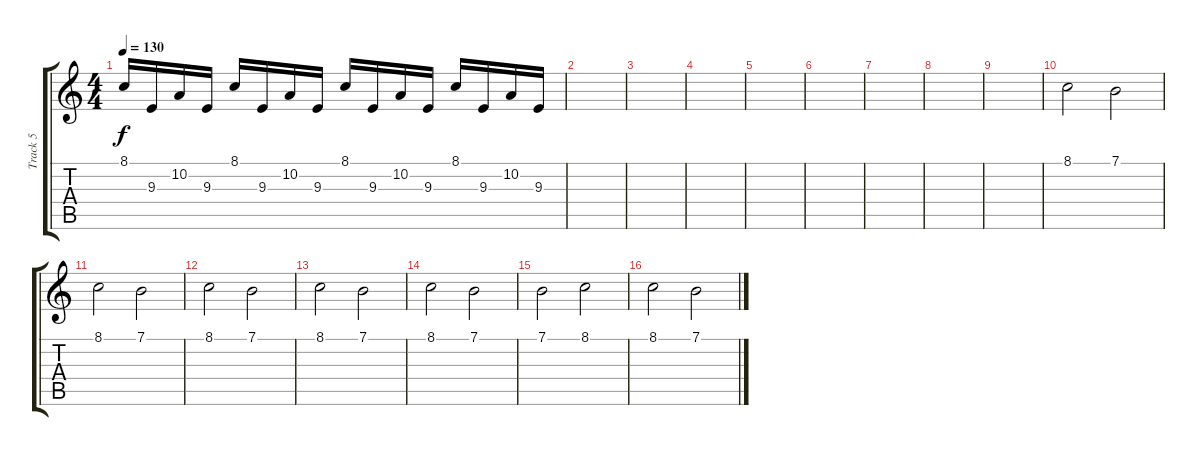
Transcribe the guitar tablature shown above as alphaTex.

\track ("Track 5" "Track 5") {instrument violin}
\staff {score tabs}
\tuning (E4 B3 G3 D3 A2 E2) {hide}
\ts (4 4)
\tempo 130
\clef g2
\ks c
8.1.16{dy f} 9.3.16 10.2.16 9.3.16 8.1.16 9.3.16 10.2.16 9.3.16 8.1.16 9.3.16 10.2.16 9.3.16 8.1.16 9.3.16 10.2.16 9.3.16 |
|
|
|
|
|
|
|
|
8.1.2 7.1.2 |
8.1.2 7.1.2 |
8.1.2 7.1.2 |
8.1.2 7.1.2 |
8.1.2 7.1.2 |
7.1.2 8.1.2 |
8.1.2 7.1.2
